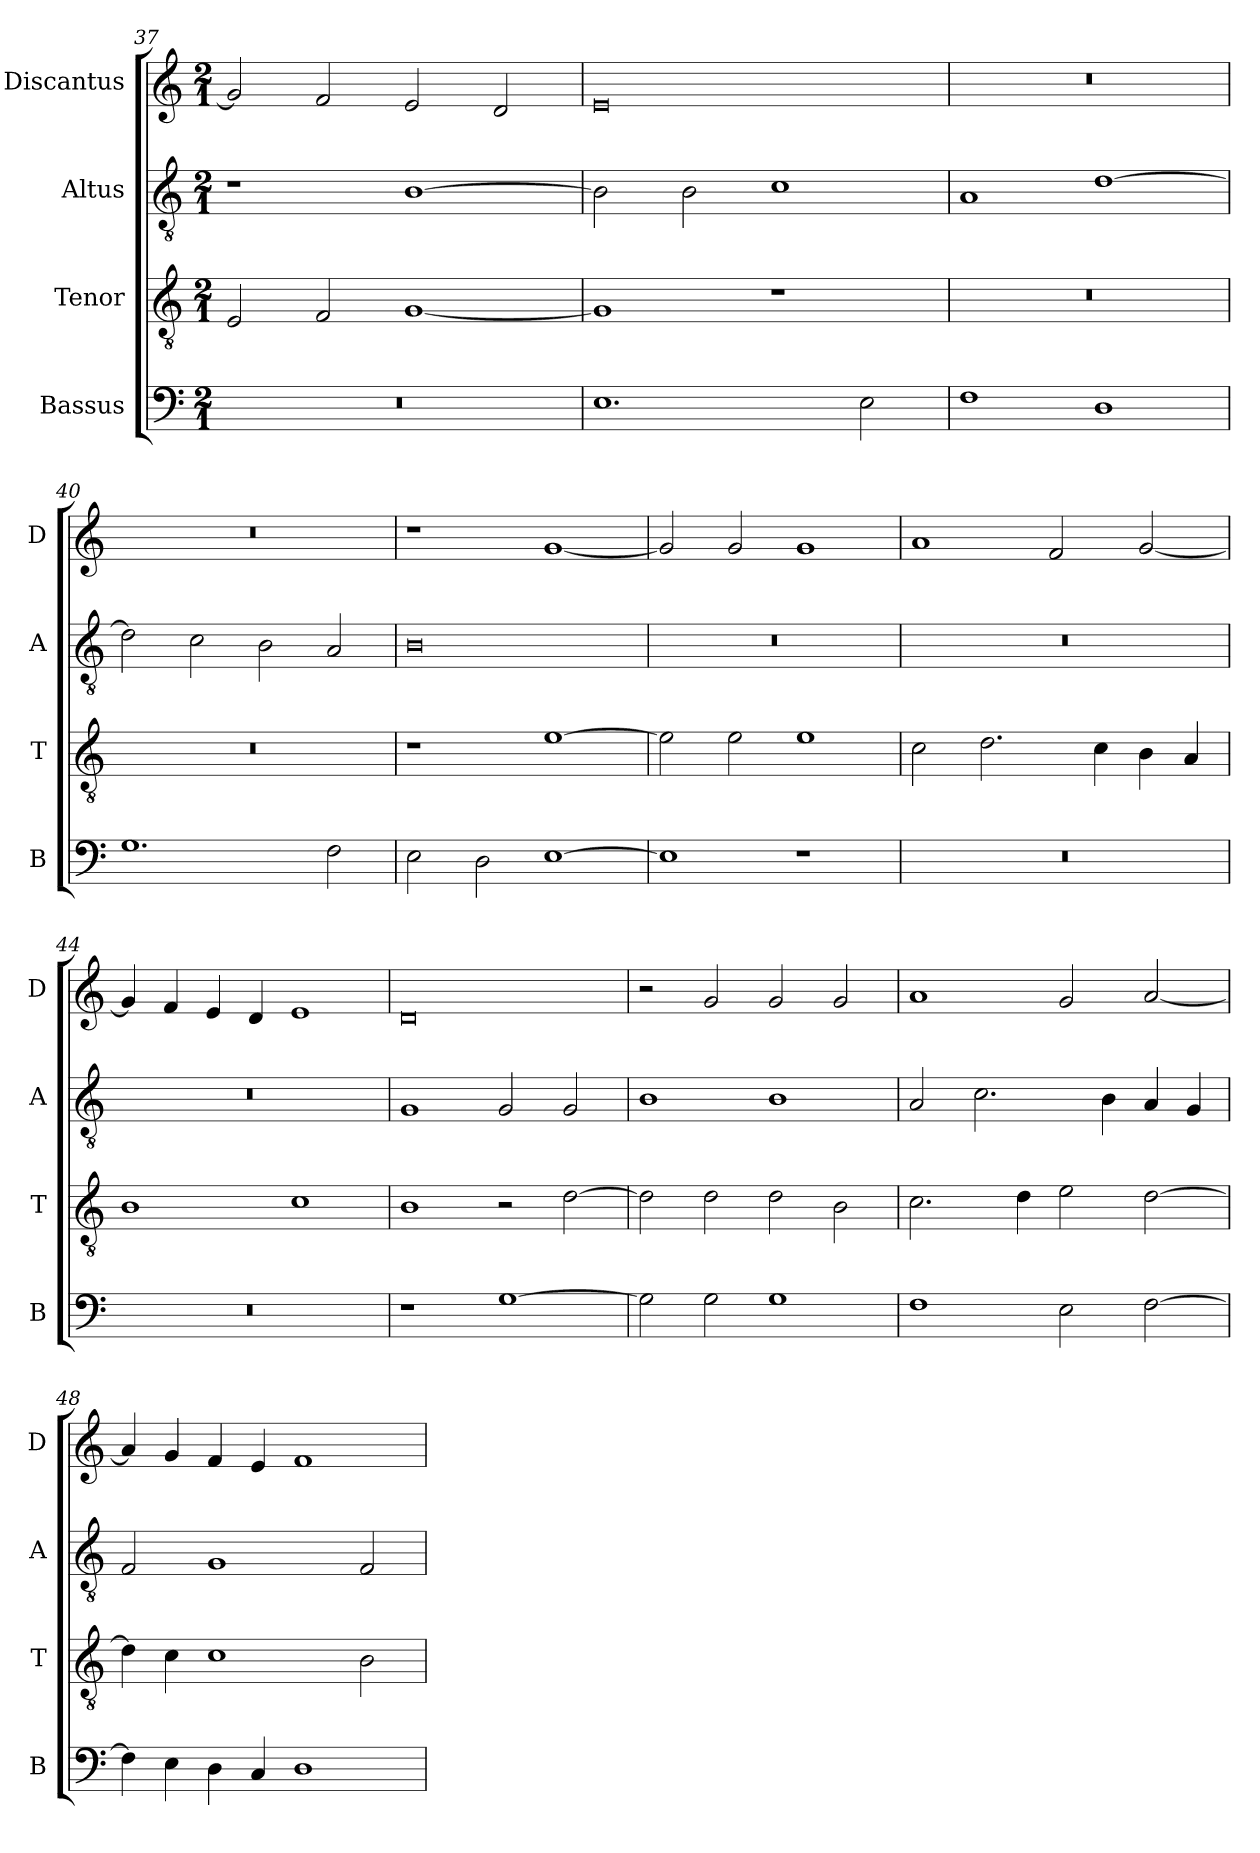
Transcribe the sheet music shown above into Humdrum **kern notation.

**kern	**kern	**kern	**kern
*part4	*part3	*part2	*part1
*staff4	*staff3	*staff2	*staff1
*I"Bassus	*I"Tenor	*I"Altus	*I"Discantus
*I'B	*I'T	*I'A	*I'D
*clefF4	*clefGv2	*clefGv2	*clefG2
*k[]	*k[]	*k[]	*k[]
*M2/1	*M2/1	*M2/1	*M2/1
=37	=37	=37	=37
0r	2E/	1r	2g/]
.	2F/	.	2f/
.	[1G	[1B	2e/
.	.	.	2d/
=38	=38	=38	=38
1.E	1G]	2B\]	0e
.	.	2B\	.
.	1r	1c	.
2E\	.	.	.
=39	=39	=39	=39
1F	0r	1A	0r
1D	.	[1d	.
=40	=40	=40	=40
1.G	0r	2d\]	0r
.	.	2c\	.
.	.	2B\	.
2F\	.	2A/	.
=41	=41	=41	=41
2E\	1r	0B	1r
2D\	.	.	.
[1E	[1e	.	[1g
=42	=42	=42	=42
1E]	2e\]	0r	2g/]
.	2e\	.	2g/
1r	1e	.	1g
=43	=43	=43	=43
0r	2c\	0r	1a
.	2.d\	.	.
.	.	.	2f/
.	4c\	.	.
.	4B\	.	[2g/
.	4A/	.	.
=44	=44	=44	=44
0r	1B	0r	4g/]
.	.	.	4f/
.	.	.	4e/
.	.	.	4d/
.	1c	.	1e
=45	=45	=45	=45
1r	1B	1G	0d
[1G	2r	2G/	.
.	[2d\	2G/	.
=46	=46	=46	=46
2G\]	2d\]	1B	2r
2G\	2d\	.	2g/
1G	2d\	1B	2g/
.	2B\	.	2g/
=47	=47	=47	=47
1F	2.c\	2A/	1a
.	.	2.c\	.
.	4d\	.	.
2E\	2e\	.	2g/
.	.	4B\	.
[2F\	[2d\	4A/	[2a/
.	.	4G/	.
=48	=48	=48	=48
4F\]	4d\]	2F/	4a/]
4E\	4c\	.	4g/
4D\	1c	1G	4f/
4C/	.	.	4e/
1D	.	.	1f
.	2B\	2F/	.
=	=	=	=
*-	*-	*-	*-
